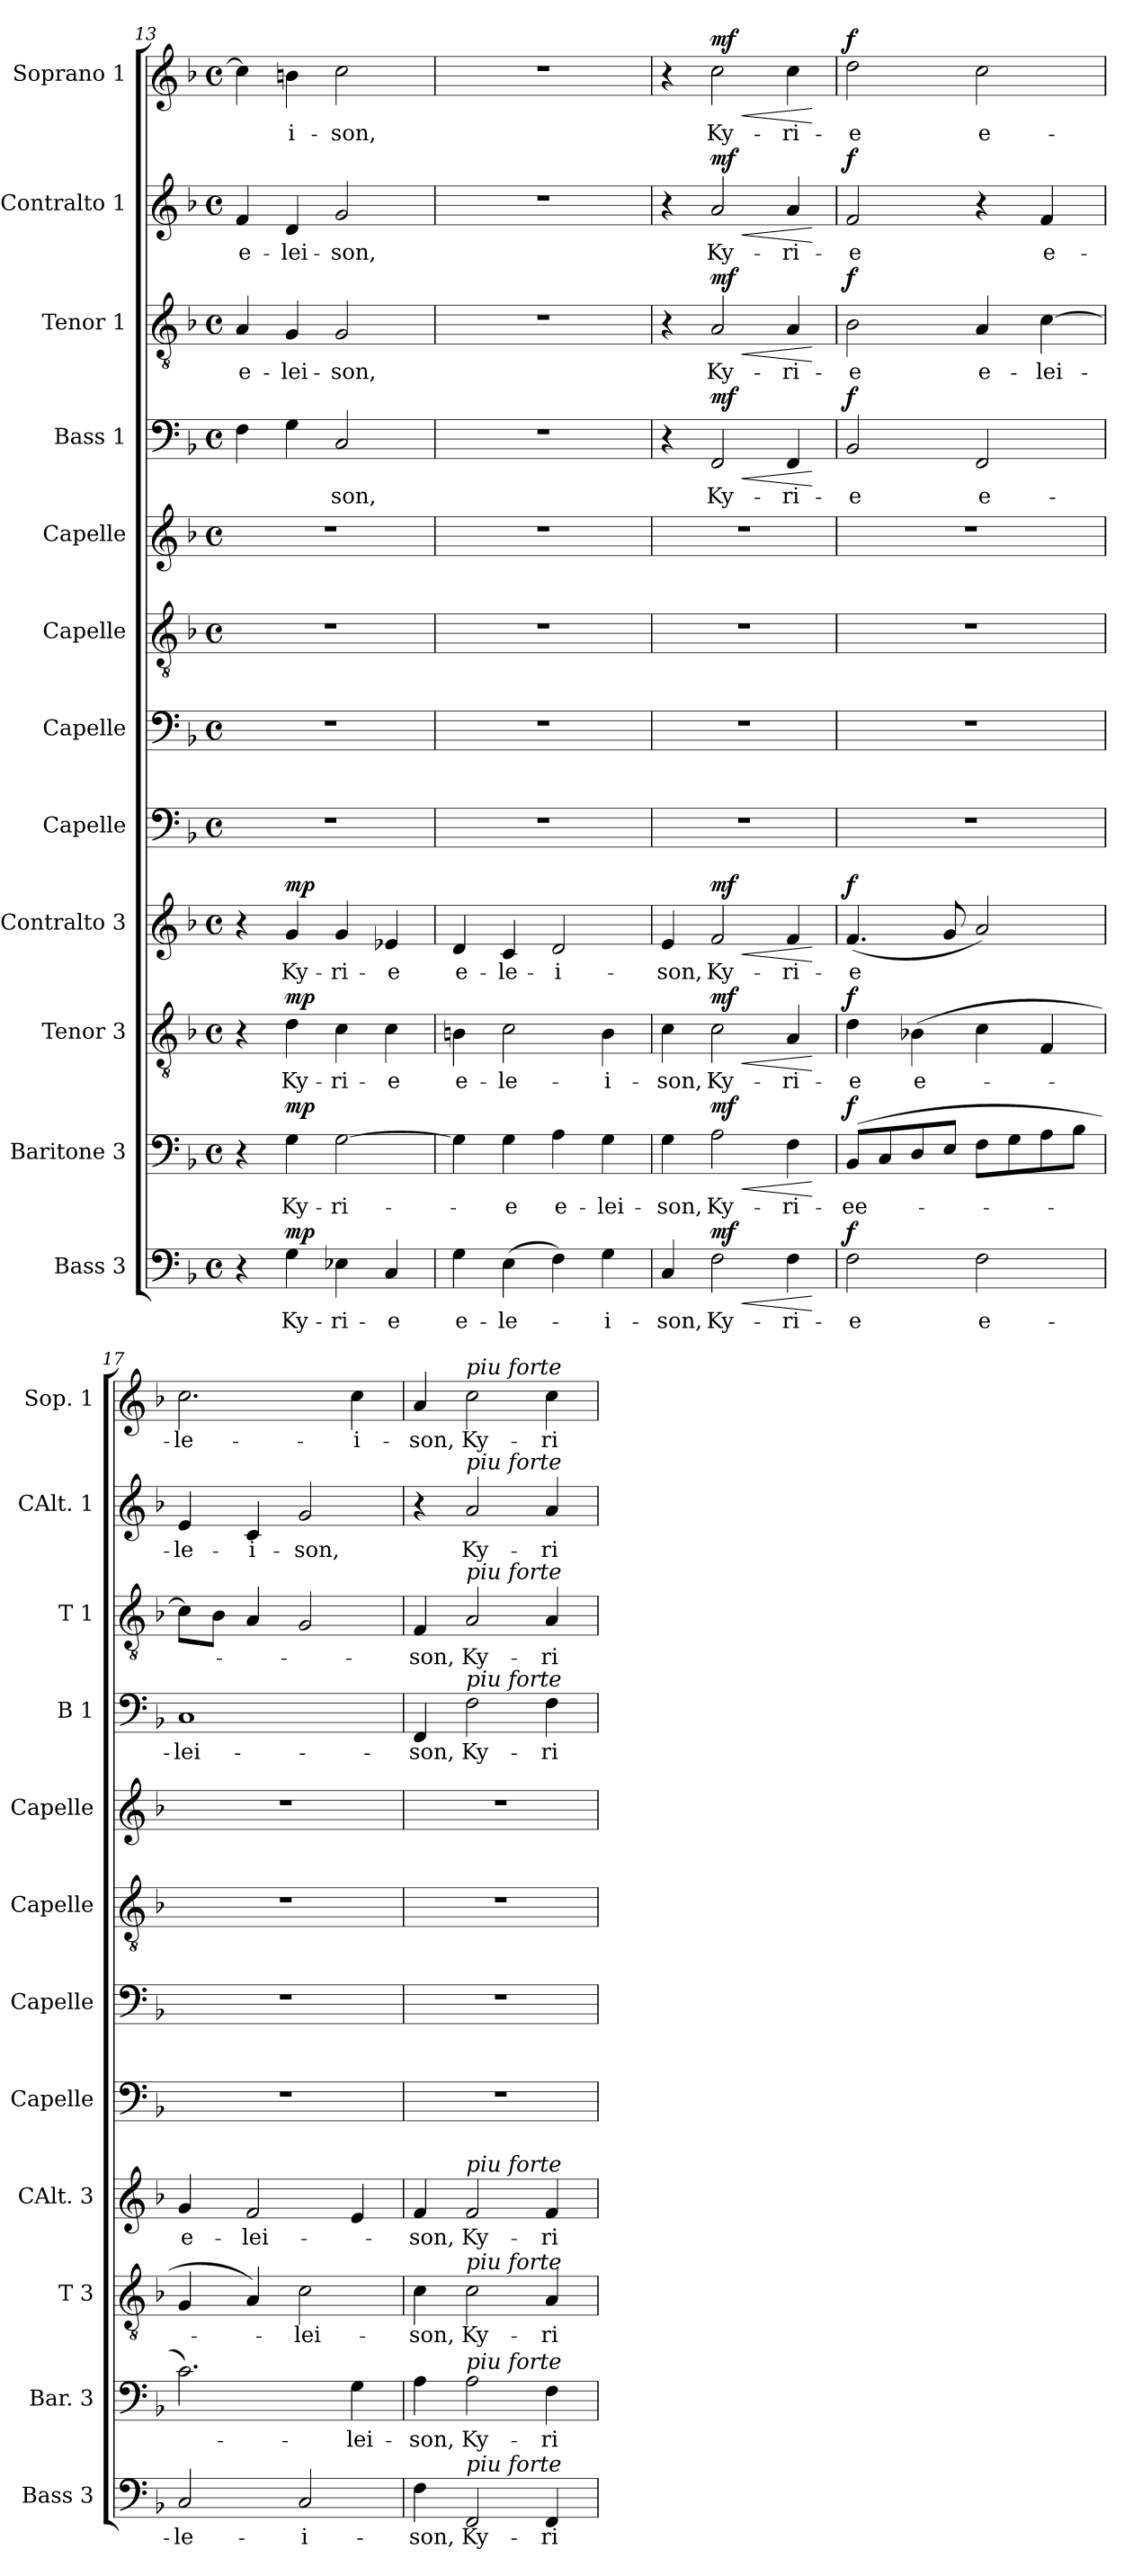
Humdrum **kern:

**kern	**text	**dynam	**kern	**text	**dynam	**kern	**text	**dynam	**kern	**text	**dynam	**kern	**kern	**kern	**kern	**kern	**text	**dynam	**kern	**text	**dynam	**kern	**text	**dynam	**kern	**text	**dynam
*part12	*part12	*part12	*part11	*part11	*part11	*part10	*part10	*part10	*part9	*part9	*part9	*part8	*part7	*part6	*part5	*part4	*part4	*part4	*part3	*part3	*part3	*part2	*part2	*part2	*part1	*part1	*part1
*staff12	*staff12	*staff12	*staff11	*staff11	*staff11	*staff10	*staff10	*staff10	*staff9	*staff9	*staff9	*staff8	*staff7	*staff6	*staff5	*staff4	*staff4	*staff4	*staff3	*staff3	*staff3	*staff2	*staff2	*staff2	*staff1	*staff1	*staff1
*I"Bass 3	*	*	*I"Baritone 3	*	*	*I"Tenor 3	*	*	*I"Contralto 3	*	*	*I"Capelle	*I"Capelle	*I"Capelle	*I"Capelle	*I"Bass 1	*	*	*I"Tenor 1	*	*	*I"Contralto 1	*	*	*I"Soprano 1	*	*
*I'Bass 3	*	*	*I'Bar. 3	*	*	*I'T 3	*	*	*I'CAlt. 3	*	*	*I'Capelle	*I'Capelle	*I'Capelle	*I'Capelle	*I'B 1	*	*	*I'T 1	*	*	*I'CAlt. 1	*	*	*I'Sop. 1	*	*
*clefF4	*	*	*clefF4	*	*	*clefGv2	*	*	*clefG2	*	*	*clefF4	*clefF4	*clefGv2	*clefG2	*clefF4	*	*	*clefGv2	*	*	*clefG2	*	*	*clefG2	*	*
*k[b-]	*	*	*k[b-]	*	*	*k[b-]	*	*	*k[b-]	*	*	*k[b-]	*k[b-]	*k[b-]	*k[b-]	*k[b-]	*	*	*k[b-]	*	*	*k[b-]	*	*	*k[b-]	*	*
*F:	*	*	*F:	*	*	*F:	*	*	*F:	*	*	*F:	*F:	*F:	*F:	*F:	*	*	*F:	*	*	*F:	*	*	*F:	*	*
*M4/4	*	*	*M4/4	*	*	*M4/4	*	*	*M4/4	*	*	*M4/4	*M4/4	*M4/4	*M4/4	*M4/4	*	*	*M4/4	*	*	*M4/4	*	*	*M4/4	*	*
*met(c)	*	*	*met(c)	*	*	*met(c)	*	*	*met(c)	*	*	*met(c)	*met(c)	*met(c)	*met(c)	*met(c)	*	*	*met(c)	*	*	*met(c)	*	*	*met(c)	*	*
=13	=13	=13	=13	=13	=13	=13	=13	=13	=13	=13	=13	=13	=13	=13	=13	=13	=13	=13	=13	=13	=13	=13	=13	=13	=13	=13	=13
4r	.	.	4r	.	.	4r	.	.	4r	.	.	1r	1r	1r	1r	4F\	.	.	4A/	e-	.	4f/	e-	.	4cc\]	.	.
!	!	!LO:DY:a	!	!	!LO:DY:a	!	!	!LO:DY:a	!	!	!LO:DY:a	!	!	!	!	!	!	!	!	!	!	!	!	!	!	!	!
4G\	Ky-	mp	4G\	Ky-	mp	4d\	Ky-	mp	4g/	Ky-	mp	.	.	.	.	4G\	.	.	4G/	-lei-	.	4d/	-lei-	.	4bn\	-i-	.
4E-X\	-ri-	.	[2G\	-ri-	.	4c\	-ri-	.	4g/	-ri-	.	.	.	.	.	2C/	-son,	.	2G/	-son,	.	2g/	-son,	.	2cc\	-son,	.
4C/	-e	.	.	.	.	4c\	-e	.	4e-X/	-e	.	.	.	.	.	.	.	.	.	.	.	.	.	.	.	.	.
=14	=14	=14	=14	=14	=14	=14	=14	=14	=14	=14	=14	=14	=14	=14	=14	=14	=14	=14	=14	=14	=14	=14	=14	=14	=14	=14	=14
4G\	e-	.	4G\]	.	.	4Bn\	e-	.	4d/	e-	.	1r	1r	1r	1r	1r	.	.	1r	.	.	1r	.	.	1r	.	.
(4E\	-le-	.	4G\	-e	.	2c\	-le-	.	4c/	-le-	.	.	.	.	.	.	.	.	.	.	.	.	.	.	.	.	.
4F\)	.	.	4A\	e-	.	.	.	.	2d/	-i-	.	.	.	.	.	.	.	.	.	.	.	.	.	.	.	.	.
4G\	-i-	.	4G\	-lei-	.	4B\	-i-	.	.	.	.	.	.	.	.	.	.	.	.	.	.	.	.	.	.	.	.
=15	=15	=15	=15	=15	=15	=15	=15	=15	=15	=15	=15	=15	=15	=15	=15	=15	=15	=15	=15	=15	=15	=15	=15	=15	=15	=15	=15
4C/	-son,	.	4G\	-son,	.	4c\	-son,	.	4e/	-son,	.	1r	1r	1r	1r	4r	.	.	4r	.	.	4r	.	.	4r	.	.
!	!	!LO:HP:b	!	!	!LO:HP:b	!	!	!LO:HP:b	!	!	!LO:HP:b	!	!	!	!	!	!	!LO:HP:b	!	!	!LO:HP:b	!	!	!LO:HP:b	!	!	!LO:HP:b
!	!	!LO:DY:n=1:a	!	!	!LO:DY:n=1:a	!	!	!LO:DY:n=1:a	!	!	!LO:DY:n=1:a	!	!	!	!	!	!	!LO:DY:n=1:a	!	!	!LO:DY:n=1:a	!	!	!LO:DY:n=1:a	!	!	!LO:DY:n=1:a
2F\	Ky-	< mf	2A\	Ky-	< mf	2c\	Ky-	< mf	2f/	Ky-	< mf	.	.	.	.	2FF/	Ky-	< mf	2A/	Ky-	< mf	2a/	Ky-	< mf	2cc\	Ky-	< mf
4F\	-ri-	.	4F\	-ri-	.	4A/	-ri-	.	4f/	-ri-	.	.	.	.	.	4FF/	-ri-	.	4A/	-ri-	.	4a/	-ri-	.	4cc\	-ri-	.
.	.	[	.	.	[	.	.	[	.	.	[	.	.	.	.	.	.	[	.	.	[	.	.	[	.	.	[
=16	=16	=16	=16	=16	=16	=16	=16	=16	=16	=16	=16	=16	=16	=16	=16	=16	=16	=16	=16	=16	=16	=16	=16	=16	=16	=16	=16
!	!	!LO:DY:a	!	!	!LO:DY:a	!	!	!LO:DY:a	!	!	!LO:DY:a	!	!	!	!	!	!	!LO:DY:a	!	!	!LO:DY:a	!	!	!LO:DY:a	!	!	!LO:DY:a
2F\	-e	f	(8BB-/L	-ee-	f	4d\	-e	f	(4.f/	-e	f	1r	1r	1r	1r	2BB-/	-e	f	2B-\	-e	f	2f/	-e	f	2dd\	-e	f
.	.	.	8C/	.	.	.	.	.	.	.	.	.	.	.	.	.	.	.	.	.	.	.	.	.	.	.	.
.	.	.	8D/	.	.	(4B-X\	e-	.	.	.	.	.	.	.	.	.	.	.	.	.	.	.	.	.	.	.	.
.	.	.	8E/J	.	.	.	.	.	8g/	.	.	.	.	.	.	.	.	.	.	.	.	.	.	.	.	.	.
2F\	e-	.	8F\L	.	.	4c\	.	.	2a/)	.	.	.	.	.	.	2FF/	e-	.	4A/	e-	.	4r	.	.	2cc\	e-	.
.	.	.	8G\	.	.	.	.	.	.	.	.	.	.	.	.	.	.	.	.	.	.	.	.	.	.	.	.
.	.	.	8A\	.	.	4F/	.	.	.	.	.	.	.	.	.	.	.	.	[4c\	-lei-	.	4f/	e-	.	.	.	.
.	.	.	8B-\J	.	.	.	.	.	.	.	.	.	.	.	.	.	.	.	.	.	.	.	.	.	.	.	.
!!LO:PB:g=z
=17	=17	=17	=17	=17	=17	=17	=17	=17	=17	=17	=17	=17	=17	=17	=17	=17	=17	=17	=17	=17	=17	=17	=17	=17	=17	=17	=17
2C/	-le-	.	2.c\)	.	.	4G/	.	.	4g/	e-	.	1r	1r	1r	1r	1C	-lei-	.	8c\L]	.	.	4e/	-le-	.	2.cc\	-le-	.
.	.	.	.	.	.	.	.	.	.	.	.	.	.	.	.	.	.	.	8B-\J	.	.	.	.	.	.	.	.
.	.	.	.	.	.	4A/)	.	.	2f/	-lei-	.	.	.	.	.	.	.	.	4A/	.	.	4c/	-i-	.	.	.	.
2C/	-i-	.	.	.	.	2c\	-lei-	.	.	.	.	.	.	.	.	.	.	.	2G/	.	.	2g/	-son,	.	.	.	.
.	.	.	4G\	-lei-	.	.	.	.	4e/	.	.	.	.	.	.	.	.	.	.	.	.	.	.	.	4cc\	-i-	.
=18	=18	=18	=18	=18	=18	=18	=18	=18	=18	=18	=18	=18	=18	=18	=18	=18	=18	=18	=18	=18	=18	=18	=18	=18	=18	=18	=18
4F\	-son,	.	4A\	-son,	.	4c\	-son,	.	4f/	-son,	.	1r	1r	1r	1r	4FF/	-son,	.	4F/	-son,	.	4r	.	.	4a/	-son,	.
!	!	!	!	!	!	!	!	!	!	!	!	!	!	!	!	!	!	!	!	!	!	!	!	!	!LO:TX:a:i:t=piu forte	!	!
!	!	!	!	!	!	!	!	!	!	!	!	!	!	!	!	!	!	!	!	!	!	!LO:TX:a:i:t=piu forte	!	!	!	!	!
!	!	!	!	!	!	!	!	!	!	!	!	!	!	!	!	!	!	!	!LO:TX:a:i:t=piu forte	!	!	!	!	!	!	!	!
!	!	!	!	!	!	!	!	!	!	!	!	!	!	!	!	!LO:TX:a:i:t=piu forte	!	!	!	!	!	!	!	!	!	!	!
!	!	!	!	!	!	!	!	!	!LO:TX:a:i:t=piu forte	!	!	!	!	!	!	!	!	!	!	!	!	!	!	!	!	!	!
!	!	!	!	!	!	!LO:TX:a:i:t=piu forte	!	!	!	!	!	!	!	!	!	!	!	!	!	!	!	!	!	!	!	!	!
!	!	!	!LO:TX:a:i:t=piu forte	!	!	!	!	!	!	!	!	!	!	!	!	!	!	!	!	!	!	!	!	!	!	!	!
!LO:TX:a:i:t=piu forte	!	!	!	!	!	!	!	!	!	!	!	!	!	!	!	!	!	!	!	!	!	!	!	!	!	!	!
2FF/	Ky-	.	2A\	Ky-	.	2c\	Ky-	.	2f/	Ky-	.	.	.	.	.	2F\	Ky-	.	2A/	Ky-	.	2a/	Ky-	.	2cc\	Ky-	.
4FF/	-ri-	.	4F\	-ri-	.	4A/	-ri-	.	4f/	-ri-	.	.	.	.	.	4F\	-ri-	.	4A/	-ri-	.	4a/	-ri	.	4cc\	-ri-	.
=	=	=	=	=	=	=	=	=	=	=	=	=	=	=	=	=	=	=	=	=	=	=	=	=	=	=	=
*-	*-	*-	*-	*-	*-	*-	*-	*-	*-	*-	*-	*-	*-	*-	*-	*-	*-	*-	*-	*-	*-	*-	*-	*-	*-	*-	*-
